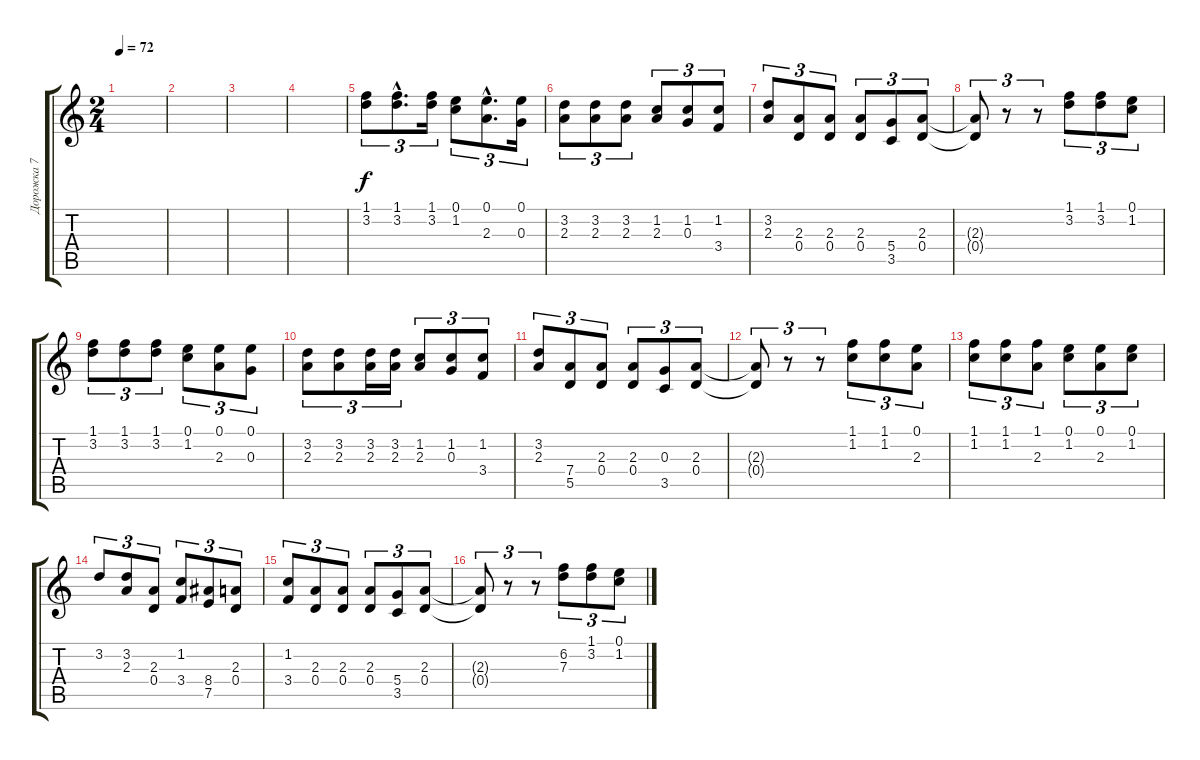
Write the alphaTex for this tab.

\track ("Дорожка 7" "Дорожка 7") {instrument acousticguitarnylon}
\staff {score tabs}
\tuning (E4 B3 G3 D3 A2 E2) {hide}
\ts (2 4)
\tempo 72
\clef g2
\ks c
|
|
|
|
(1.1 3.2).8{tu (3 2) volume 12 instrument acousticguitarnylon} (1.1{hac} 3.2{hac}).8{d tu (3 2)} (1.1 3.2).16{tu (3 2)} (0.1 1.2).8{tu (3 2)} (0.1{hac} 2.3{hac}).8{d tu (3 2)} (0.1 0.3).16{tu (3 2)} |
(3.2 2.3).8{tu (3 2) volume 12 instrument acousticguitarnylon} (3.2 2.3).8{tu (3 2)} (3.2 2.3).8{tu (3 2)} (1.2 2.3).8{tu (3 2)} (1.2 0.3).8{tu (3 2)} (1.2 3.4).8{tu (3 2)} |
(3.2 2.3).8{tu (3 2) volume 12 instrument acousticguitarnylon} (2.3 0.4).8{tu (3 2)} (2.3 0.4).8{tu (3 2)} (2.3 0.4).8{tu (3 2)} (5.4 3.5).8{tu (3 2)} (2.3 0.4).8{tu (3 2)} |
(2.3{t} 0.4{t}).8{tu (3 2)} r.8{tu (3 2)} r.8{tu (3 2)} (1.1 3.2).8{tu (3 2)} (1.1 3.2).8{tu (3 2)} (0.1 1.2).8{tu (3 2)} |
(1.1 3.2).8{tu (3 2)} (1.1 3.2).8{tu (3 2)} (1.1 3.2).8{tu (3 2)} (0.1 1.2).8{tu (3 2)} (0.1 2.3).8{tu (3 2)} (0.1 0.3).8{tu (3 2)} |
(3.2 2.3).8{tu (3 2)} (3.2 2.3).8{tu (3 2)} (3.2 2.3).16{tu (3 2)} (3.2 2.3).16{tu (3 2)} (1.2 2.3).8{tu (3 2)} (1.2 0.3).8{tu (3 2)} (1.2 3.4).8{tu (3 2)} |
(3.2 2.3).8{tu (3 2)} (7.4 5.5).8{tu (3 2)} (2.3 0.4).8{tu (3 2)} (2.3 0.4).8{tu (3 2)} (0.3 3.5).8{tu (3 2)} (2.3 0.4).8{tu (3 2)} |
(2.3{t} 0.4{t}).8{tu (3 2)} r.8{tu (3 2)} r.8{tu (3 2)} (1.1 1.2).8{tu (3 2)} (1.1 1.2).8{tu (3 2)} (0.1 2.3).8{tu (3 2)} |
(1.1 1.2).8{tu (3 2)} (1.1 1.2).8{tu (3 2)} (1.1 2.3).8{tu (3 2)} (0.1 1.2).8{tu (3 2)} (0.1 2.3).8{tu (3 2)} (0.1 1.2).8{tu (3 2)} |
3.2.8{tu (3 2)} (3.2 2.3).8{tu (3 2)} (2.3 0.4).8{tu (3 2)} (1.2 3.4).8{tu (3 2)} (8.4 7.5).8{tu (3 2)} (2.3 0.4).8{tu (3 2)} |
(1.2 3.4).8{tu (3 2)} (2.3 0.4).8{tu (3 2)} (2.3 0.4).8{tu (3 2)} (2.3 0.4).8{tu (3 2)} (5.4 3.5).8{tu (3 2)} (2.3 0.4).8{tu (3 2)} |
(2.3{t} 0.4{t}).8{tu (3 2)} r.8{tu (3 2)} r.8{tu (3 2)} (6.2 7.3).8{tu (3 2)} (1.1 3.2).8{tu (3 2)} (0.1 1.2).8{tu (3 2)}
